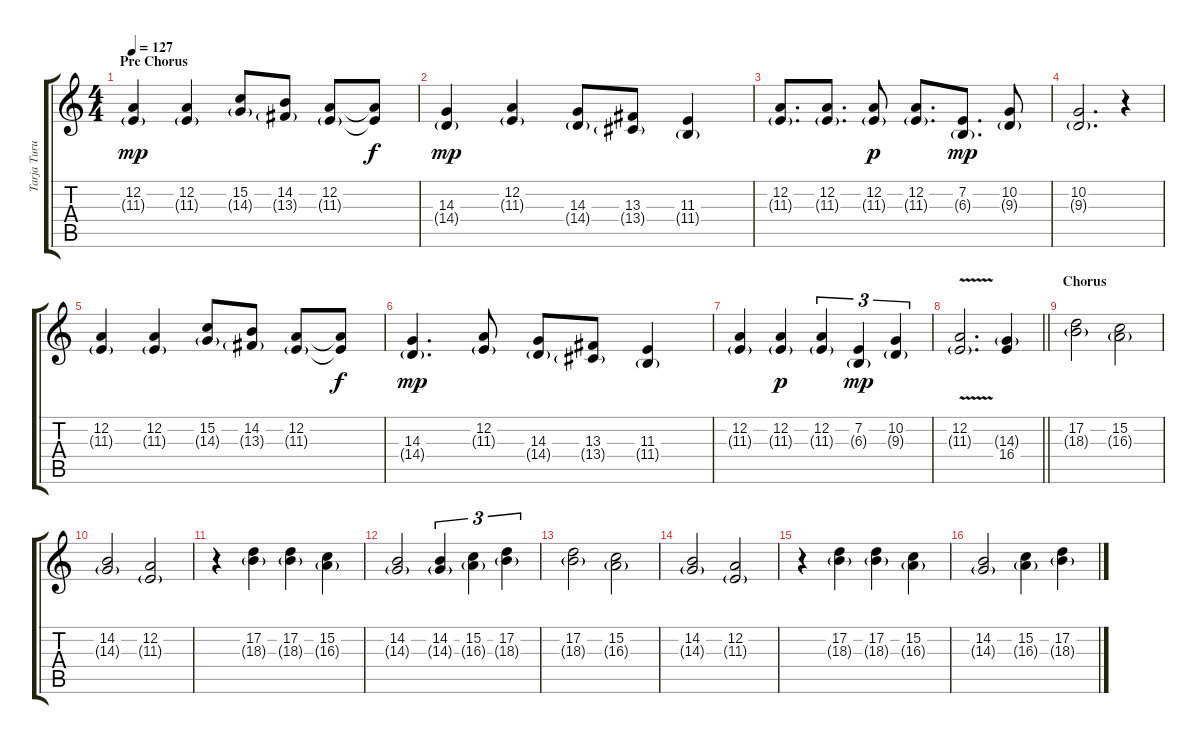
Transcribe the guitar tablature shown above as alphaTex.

\track ("Tarja Turunen" "Tarja Turu") {instrument choiraahs}
\staff {score tabs}
\tuning (D4 A3 F3 C3 G2 D2) {hide}
\ts (4 4)
\section ("" "Pre Chorus")
\tempo 127
\clef g2
\ks c
(12.2 11.3{g}).4{dy mp} (12.2 11.3{g}).4 (15.2 14.3{g}).8 (14.2 13.3{g}).8 (12.2 11.3{g}).8 (12.2{t} 11.3{t}).8{dy f} |
(14.3 14.4{g}).4{dy mp} (12.2 11.3{g}).4 (14.3 14.4{g}).8 (13.3 13.4{g}).8 (11.3 11.4{g}).4 |
(12.2 11.3{g}).8{d} (12.2 11.3{g}).8{d} (12.2 11.3{g}).8{dy p} (12.2 11.3{g}).8{d} (7.2 6.3{g}).8{d dy mp} (10.2 9.3{g}).8 |
(10.2 9.3{g}).2{d} r.4 |
(12.2 11.3{g}).4 (12.2 11.3{g}).4 (15.2 14.3{g}).8 (14.2 13.3{g}).8 (12.2 11.3{g}).8 (12.2{t} 11.3{t}).8{dy f} |
(14.3 14.4{g}).4{d dy mp} (12.2 11.3{g}).8 (14.3 14.4{g}).8 (13.3 13.4{g}).8 (11.3 11.4{g}).4 |
(12.2 11.3{g}).4 (12.2 11.3{g}).4{dy p} (12.2 11.3{g}).4{tu (3 2)} (7.2 6.3{g}).4{tu (3 2) dy mp} (10.2 9.3{g}).4{tu (3 2)} |
\barLineRight lightlight
(12.2{v} 11.3{g}).2{d} (14.3{g} 16.4).4{instrument choiraahs} |
\section ("" "Chorus")
(17.2 18.3{g}).2 (15.2 16.3{g}).2 |
(14.2 14.3{g}).2 (12.2 11.3{g}).2 |
r.4 (17.2 18.3{g}).4 (17.2 18.3{g}).4 (15.2 16.3{g}).4 |
(14.2 14.3{g}).2 (14.2 14.3{g}).4{tu (3 2)} (15.2 16.3{g}).4{tu (3 2)} (17.2 18.3{g}).4{tu (3 2)} |
(17.2 18.3{g}).2 (15.2 16.3{g}).2 |
(14.2 14.3{g}).2 (12.2 11.3{g}).2 |
r.4 (17.2 18.3{g}).4 (17.2 18.3{g}).4 (15.2 16.3{g}).4 |
(14.2 14.3{g}).2 (15.2 16.3{g}).4 (17.2 18.3{g}).4
